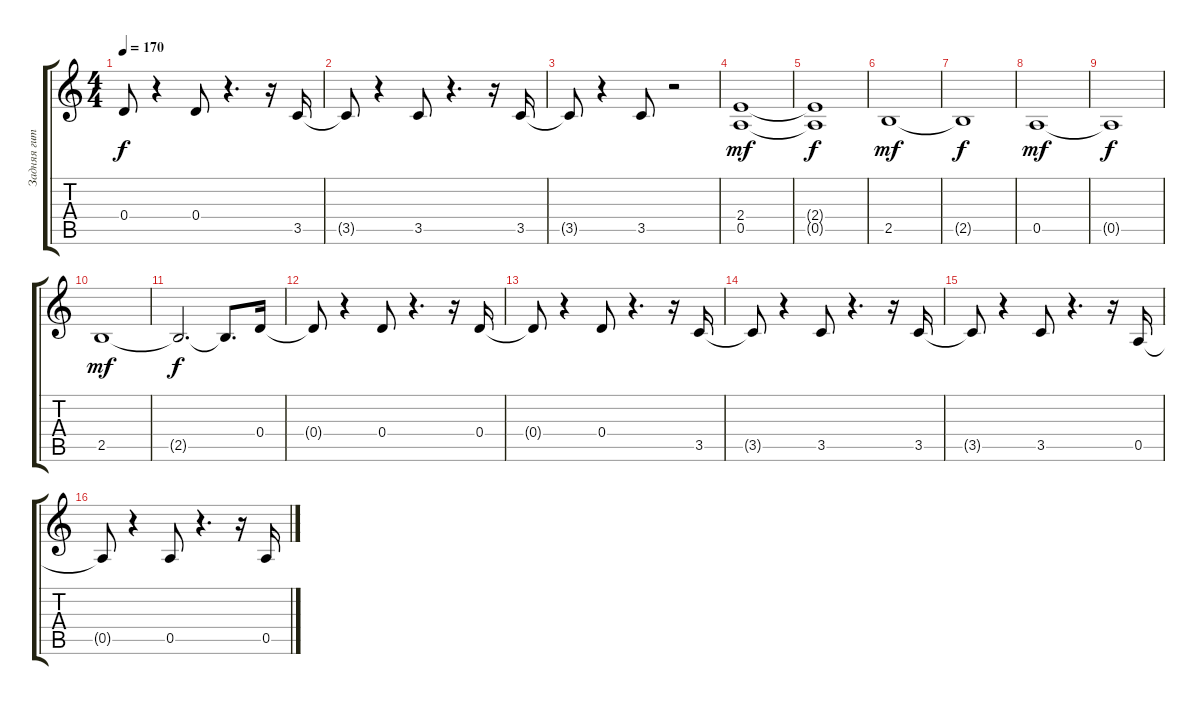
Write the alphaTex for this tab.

\track ("Задняя гитара" "Задняя гит") {instrument distortionguitar}
\staff {score tabs}
\tuning (E4 B3 G3 D3 A2 E2) {hide}
\ts (4 4)
\tempo 170
\clef g2
\ks c
0.4{t}.8{dy f} r.4 0.4.8 r.4{d} r.16 3.5.16 |
3.5{t}.8 r.4 3.5.8 r.4{d} r.16 3.5.16 |
3.5{t}.8 r.4 3.5.8 r.2 |
(2.4 0.5).1{dy mf} |
(2.4{t} 0.5{t}).1{dy f} |
2.5.1{dy mf} |
2.5{t}.1{dy f} |
0.5.1{dy mf} |
0.5{t}.1{dy f} |
2.5.1{dy mf} |
2.5{t}.2{d dy f} 2.5{t}.8{d} 0.4.16 |
0.4{t}.8 r.4 0.4.8 r.4{d} r.16 0.4.16 |
0.4{t}.8 r.4 0.4.8 r.4{d} r.16 3.5.16 |
3.5{t}.8 r.4 3.5.8 r.4{d} r.16 3.5.16 |
3.5{t}.8 r.4 3.5.8 r.4{d} r.16 0.5.16 |
0.5{t}.8 r.4 0.5.8 r.4{d} r.16 0.5.16
